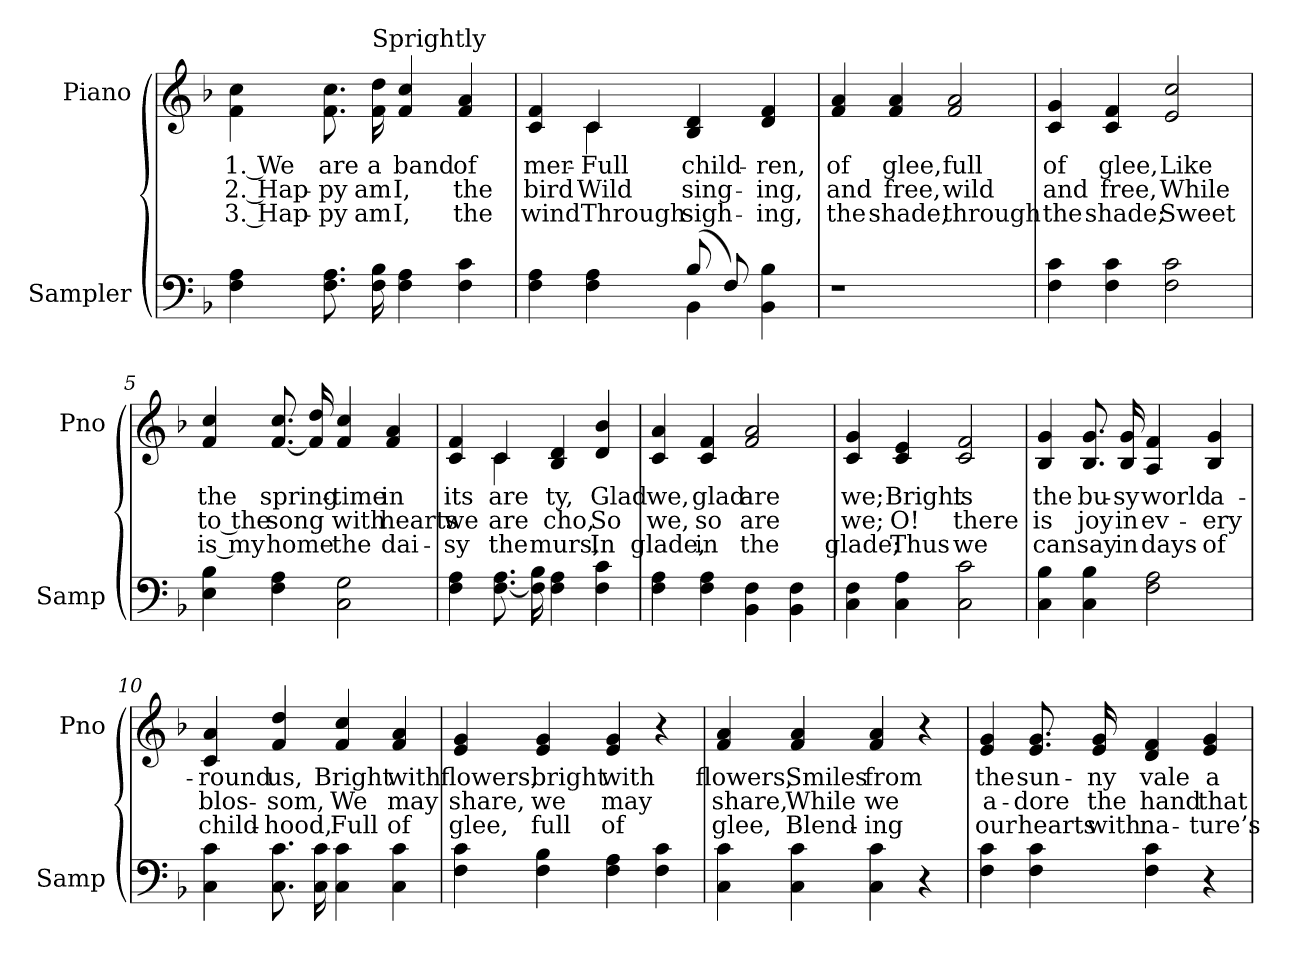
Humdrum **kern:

**kern	**text	**kern	**text	**text	**text
*part2	*part2	*part1	*part1	*part1	*part1
*staff2	*staff2	*staff1	*staff1	*staff1	*staff1
*I"Sampler	*	*I"Piano	*	*	*
*I'Samp	*	*I'Pno	*	*	*
*clefF4	*	*clefG2	*	*	*
*k[b-]	*	*k[b-]	*	*	*
*F:	*	*F:	*	*	*
=1	=1	=1	=1	=1	=1
4F 4A	.	4f\ 4cc\	1. We	2. Hap-	3. Hap-
8.F 8.A	.	8.f\ 8.cc\	are	-py	-py
!	!	!LO:TX:t=Sprightly	!	!	!
16F 16B-	.	16f\ 16dd\	a	am	am
4F 4A	.	4f 4cc	band	I,	I,
4F 4c	.	4f 4a	of	the	the
=2	=2	=2	=2	=2	=2
*^	*	*^	*	*	*
4F 4A	2ryy	.	4c 4f	4ryy	mer-	bird	wind
4F 4A	.	.	4c/	4c	Full	Wild	Through
(8B-/	4BB-	.	4B- 4d	2ryy	child-	sing-	sigh-
8F/)	.	.	.	.	.	.	.
4BB- 4B-	4ryy	.	4d 4f	.	-ren,	-ing,	-ing,
*v	*v	*	*	*	*	*	*
*	*	*v	*v	*	*	*
=3	=3	=3	=3	=3	=3
1r	.	4f 4a	of	and	the
.	.	4f 4a	glee,	free,	shade,
.	.	2f 2a	full	wild	through
=4	=4	=4	=4	=4	=4
4F 4c	.	4c 4g	of	and	the
4F 4c	.	4c 4f	glee,	free,	shade;
2F 2c	.	2e 2cc	Like	While	Sweet
=5	=5	=5	=5	=5	=5
4E 4B-	.	4f 4cc	the	to the	is my
4F 4A	.	[8.f 8.cc	spring-	song	home
.	.	16f] 16dd	.	.	.
2C 2G	.	4f 4cc	-time	with	the
.	.	4f 4a	in	hearts	dai-
=6	=6	=6	=6	=6	=6
*	*	*^	*	*	*
4F 4A	.	4c 4f	4ryy	its	we	-sy
[8.F 8.A	.	4c/	4c	are	are	the
16F] 16B-	.	.	.	.	.	.
4F 4A	.	4B- 4d	2ryy	-ty,	-cho,	-murs,
4F 4c	.	4d 4b-	.	Glad	So	In
*	*	*v	*v	*	*	*
=7	=7	=7	=7	=7	=7
4F 4A	.	4c 4a	we,	we,	glade,
4F 4A	.	4c 4f	glad	so	in
4BB- 4F	.	2f 2a	are	are	the
4BB- 4F	.	.	.	.	.
=8	=8	=8	=8	=8	=8
4C 4F	.	4c 4g	we;	we;	glade;
4C 4A	.	4c 4e	Bright	O!	Thus
2C 2c	.	2c 2f	is	there	we
=9	=9	=9	=9	=9	=9
4C 4B-	.	4B- 4g	the	is	can
4C 4B-	.	8.B- 8.g	bu-	joy	say
.	.	16B- 16g	-sy	in	in
2F 2A	.	4A 4f	world	ev-	days
.	.	4B- 4g	a-	-ery	of
=10	=10	=10	=10	=10	=10
4C 4c	.	4c 4a	-round	blos-	child-
8.C 8.c	.	4f 4dd	us,	-som,	-hood,
16C 16c	.	.	.	.	.
4C 4c	.	4f 4cc	Bright	We	Full
4C 4c	.	4f 4a	with	may	of
=11	=11	=11	=11	=11	=11
4F 4c	.	4e 4g	flowers,	share,	glee,
4F 4B-	.	4e 4g	bright	we	full
4F 4A	.	4e 4g	with	may	of
4F 4c	.	4r	.	.	.
=12	=12	=12	=12	=12	=12
4C 4c	.	4f 4a	flowers,	share,	glee,
4C 4c	.	4f 4a	Smiles	While	Blend-
4C 4c	.	4f 4a	from	we	-ing
4r	.	4r	.	.	.
=13	=13	=13	=13	=13	=13
4F 4c	.	4e 4g	the	a-	our
4F 4c	.	8.e 8.g	sun-	-dore	hearts
.	.	16e 16g	-ny	the	with
4F 4c	.	4d 4f	vale	hand	na-
4r	.	4e 4g	a-	that	-ture’s
=	=	=	=	=	=
*-	*-	*-	*-	*-	*-
